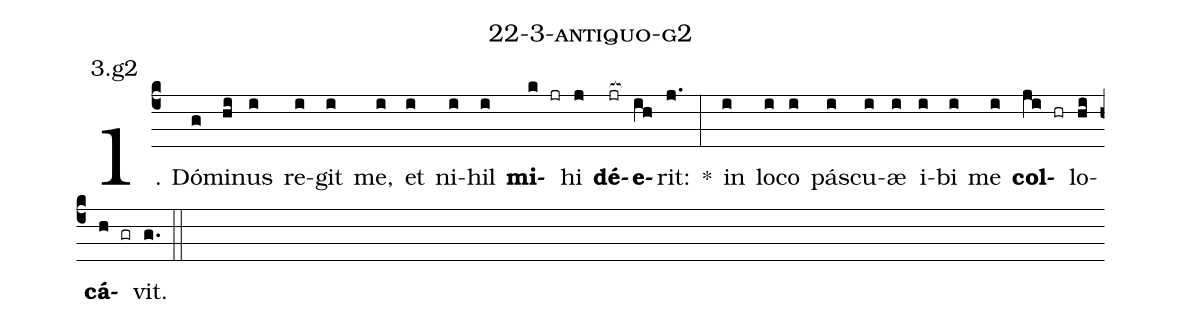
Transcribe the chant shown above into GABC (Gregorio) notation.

name: 22-3-antiquo-g2;
annotation: 3.g2;
%%
(c4)1. Dó(g)mi(hi)nus(i) re(i)git(i) me,(i) et(i) ni(i)hil(i) <b>mi</b>(k jr)hi(j) <b>dé</b>(jr[ocb:1{])<b>e</b>(ih[ocb:0}])rit:(j.) *(:) in(i) lo(i)co(i) pás(i)cu(i)æ(i) i(i)bi(i) me(i) <b>col</b>(ji hr)lo(hi)<b>cá</b>(h gr)vit.(g.) (::)
